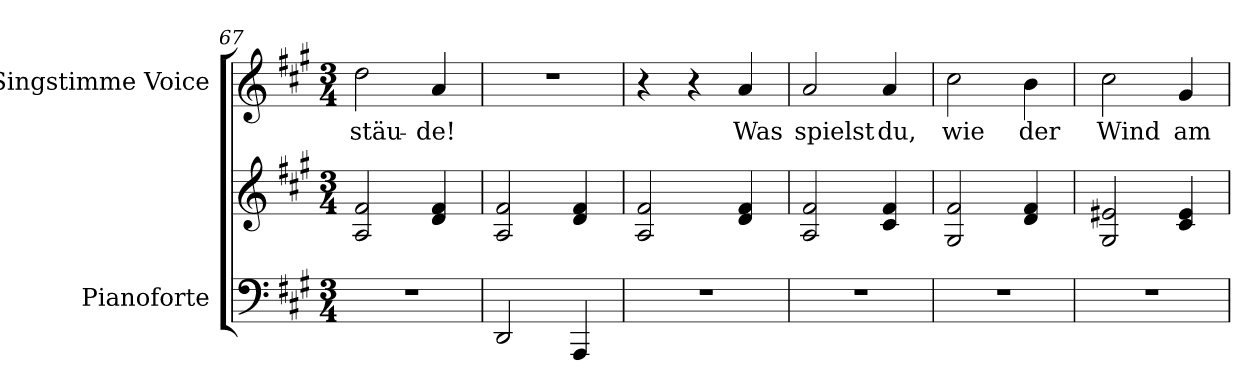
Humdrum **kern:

**kern	**kern	**kern	**text
*part2	*part2	*part1	*part1
*staff3	*staff2	*staff1	*staff1
*I"Pianoforte	*	*I"Singstimme Voice	*
*I'Pno	*	*	*
*clefF4	*clefG2	*clefG2	*
*k[f#c#g#]	*k[f#c#g#]	*k[f#c#g#]	*
*M3/4	*M3/4	*M3/4	*
=67	=67	=67	=67
!	!	!	!LO:LY:b
2.r	2A/ 2f#/	2dd\	stäu-
!	!	!	!LO:LY:b
.	4d/ 4f#/	4a/	-de!
=68	=68	=68	=68
2DD/	2A/ 2f#/	2.r	.
4AAA/	4d/ 4f#/	.	.
=69	=69	=69	=69
2.r	2A/ 2f#/	4r	.
.	.	4r	.
!	!	!	!LO:LY:b
.	4d/ 4f#/	4a/	Was
=70	=70	=70	=70
!	!	!	!LO:LY:b
2.r	2A/ 2f#/	2a/	spielst
!	!	!	!LO:LY:b
.	4c#/ 4f#/	4a/	du,
!!LO:LB:g=z
=71	=71	=71	=71
!	!	!	!LO:LY:b
2.r	2G#/ 2f#/	2cc#\	wie
!	!	!	!LO:LY:b
.	4d/ 4f#/	4b\	der
=72	=72	=72	=72
!	!	!	!LO:LY:b
2.r	2G#/ 2e#X/	2cc#\	Wind
!	!	!	!LO:LY:b
.	4c#/ 4e#/	4g#/	am
=	=	=	=
*-	*-	*-	*-
